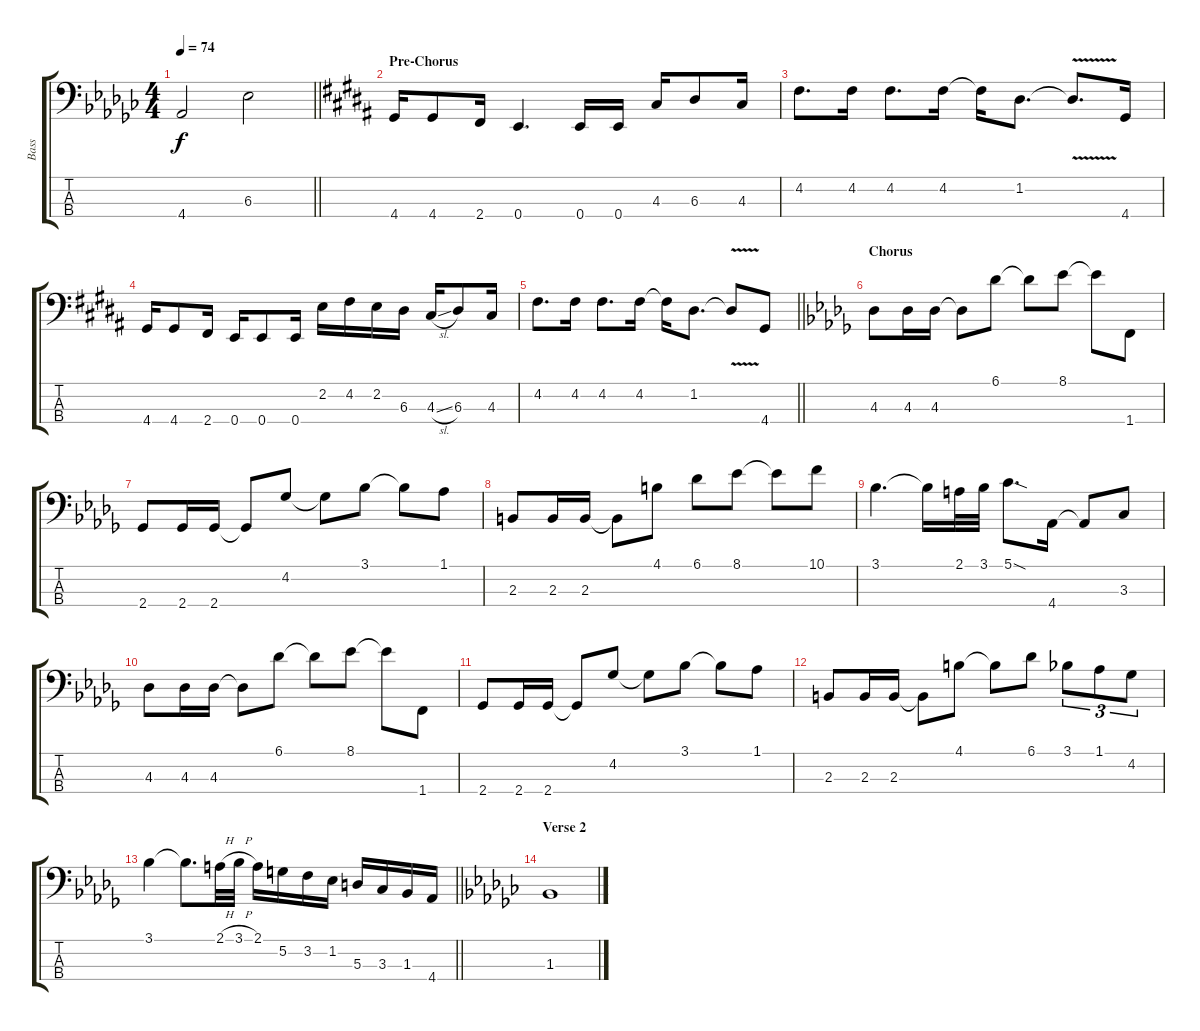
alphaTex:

\track ("Bass" "Bass") {instrument electricbassfinger}
\staff {score tabs}
\tuning (G2 D2 A1 E1) {hide}
\ts (4 4)
\tempo 74
\clef f4
\barLineRight lightlight
\ks ebminor
4.4.2{dy f} 6.3.2 |
\section ("" "Pre-Chorus")
\ks g#minor
4.4.16 4.4.8 2.4.16 0.4.4{d} 0.4.16 0.4.16 4.3.16 6.3.8 4.3.16 |
4.2.8{d} 4.2.16 4.2.8{d} 4.2.16 4.2{t}.16 1.2.8{d} 1.2{v t}.8{d} 4.4.16 |
4.4.16 4.4.8 2.4.16 0.4.16 0.4.8 0.4.16 2.2.16 4.2.16 2.2.16 6.3.16 4.3{sl}.16 6.3.8 4.3.16 |
\barLineRight lightlight
4.2.8{d} 4.2.16 4.2.8{d} 4.2.16 4.2{t}.16 1.2.8{d} 1.2{v t}.8 4.4.8 |
\section ("" "Chorus")
\ks db
4.3.8 4.3.16 4.3.16 4.3{t}.8 6.1.8 6.1{t}.8 8.1.8 8.1{t}.8 1.4.8 |
2.4.8 2.4.16 2.4.16 2.4{t}.8 4.2.8 4.2{t}.8 3.1.8 3.1{t}.8 1.1.8 |
2.3.8 2.3.16 2.3.16 2.3{t}.8 4.1.8 6.1.8 8.1.8 8.1{t}.8 10.1.8 |
3.1.4{d} 3.1{t}.16 2.1.32 3.1.32 5.1{sod}.8{d} 4.4.16 4.4{t}.8 3.3.8 |
4.3.8 4.3.16 4.3.16 4.3{t}.8 6.1.8 6.1{t}.8 8.1.8 8.1{t}.8 1.4.8 |
2.4.8 2.4.16 2.4.16 2.4{t}.8 4.2.8 4.2{t}.8 3.1.8 3.1{t}.8 1.1.8 |
2.3.8 2.3.16 2.3.16 2.3{t}.8 4.1.8 4.1{t}.8 6.1.8 3.1.8{tu (3 2)} 1.1.8{tu (3 2)} 4.2.8{tu (3 2)} |
\barLineRight lightlight
3.1.4 3.1{t}.8{d} 2.1{h}.32 3.1{h}.32 2.1.16 5.2.16 3.2.16 1.2.16 5.3.16 3.3.16 1.3.16 4.4.16 |
\section ("" "Verse 2")
\ks ebminor
1.3.1
